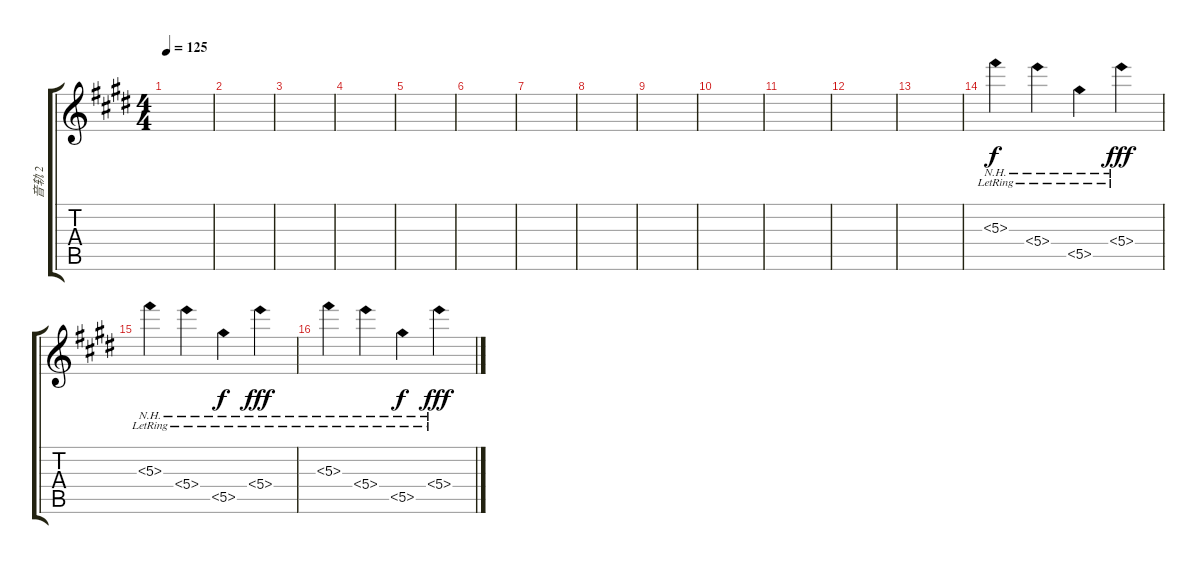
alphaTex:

\track ("音轨 2" "音轨 2") {instrument acousticguitarnylon}
\staff {score tabs}
\tuning (E4 B3 Gb3 E3 Ab2 Db2) {hide}
\ts (4 4)
\tempo 125
\clef g2
\ks e
|
|
|
|
|
|
|
|
|
|
|
|
|
5.3{nh lr}.4 5.4{nh lr}.4 5.5{nh lr}.4{dy f} 5.4{nh lr}.4{dy fff} |
5.3{nh lr}.4 5.4{nh lr}.4 5.5{nh lr}.4{dy f} 5.4{nh lr}.4{dy fff} |
5.3{nh lr}.4 5.4{nh lr}.4 5.5{nh lr}.4{dy f} 5.4{nh lr}.4{dy fff}
